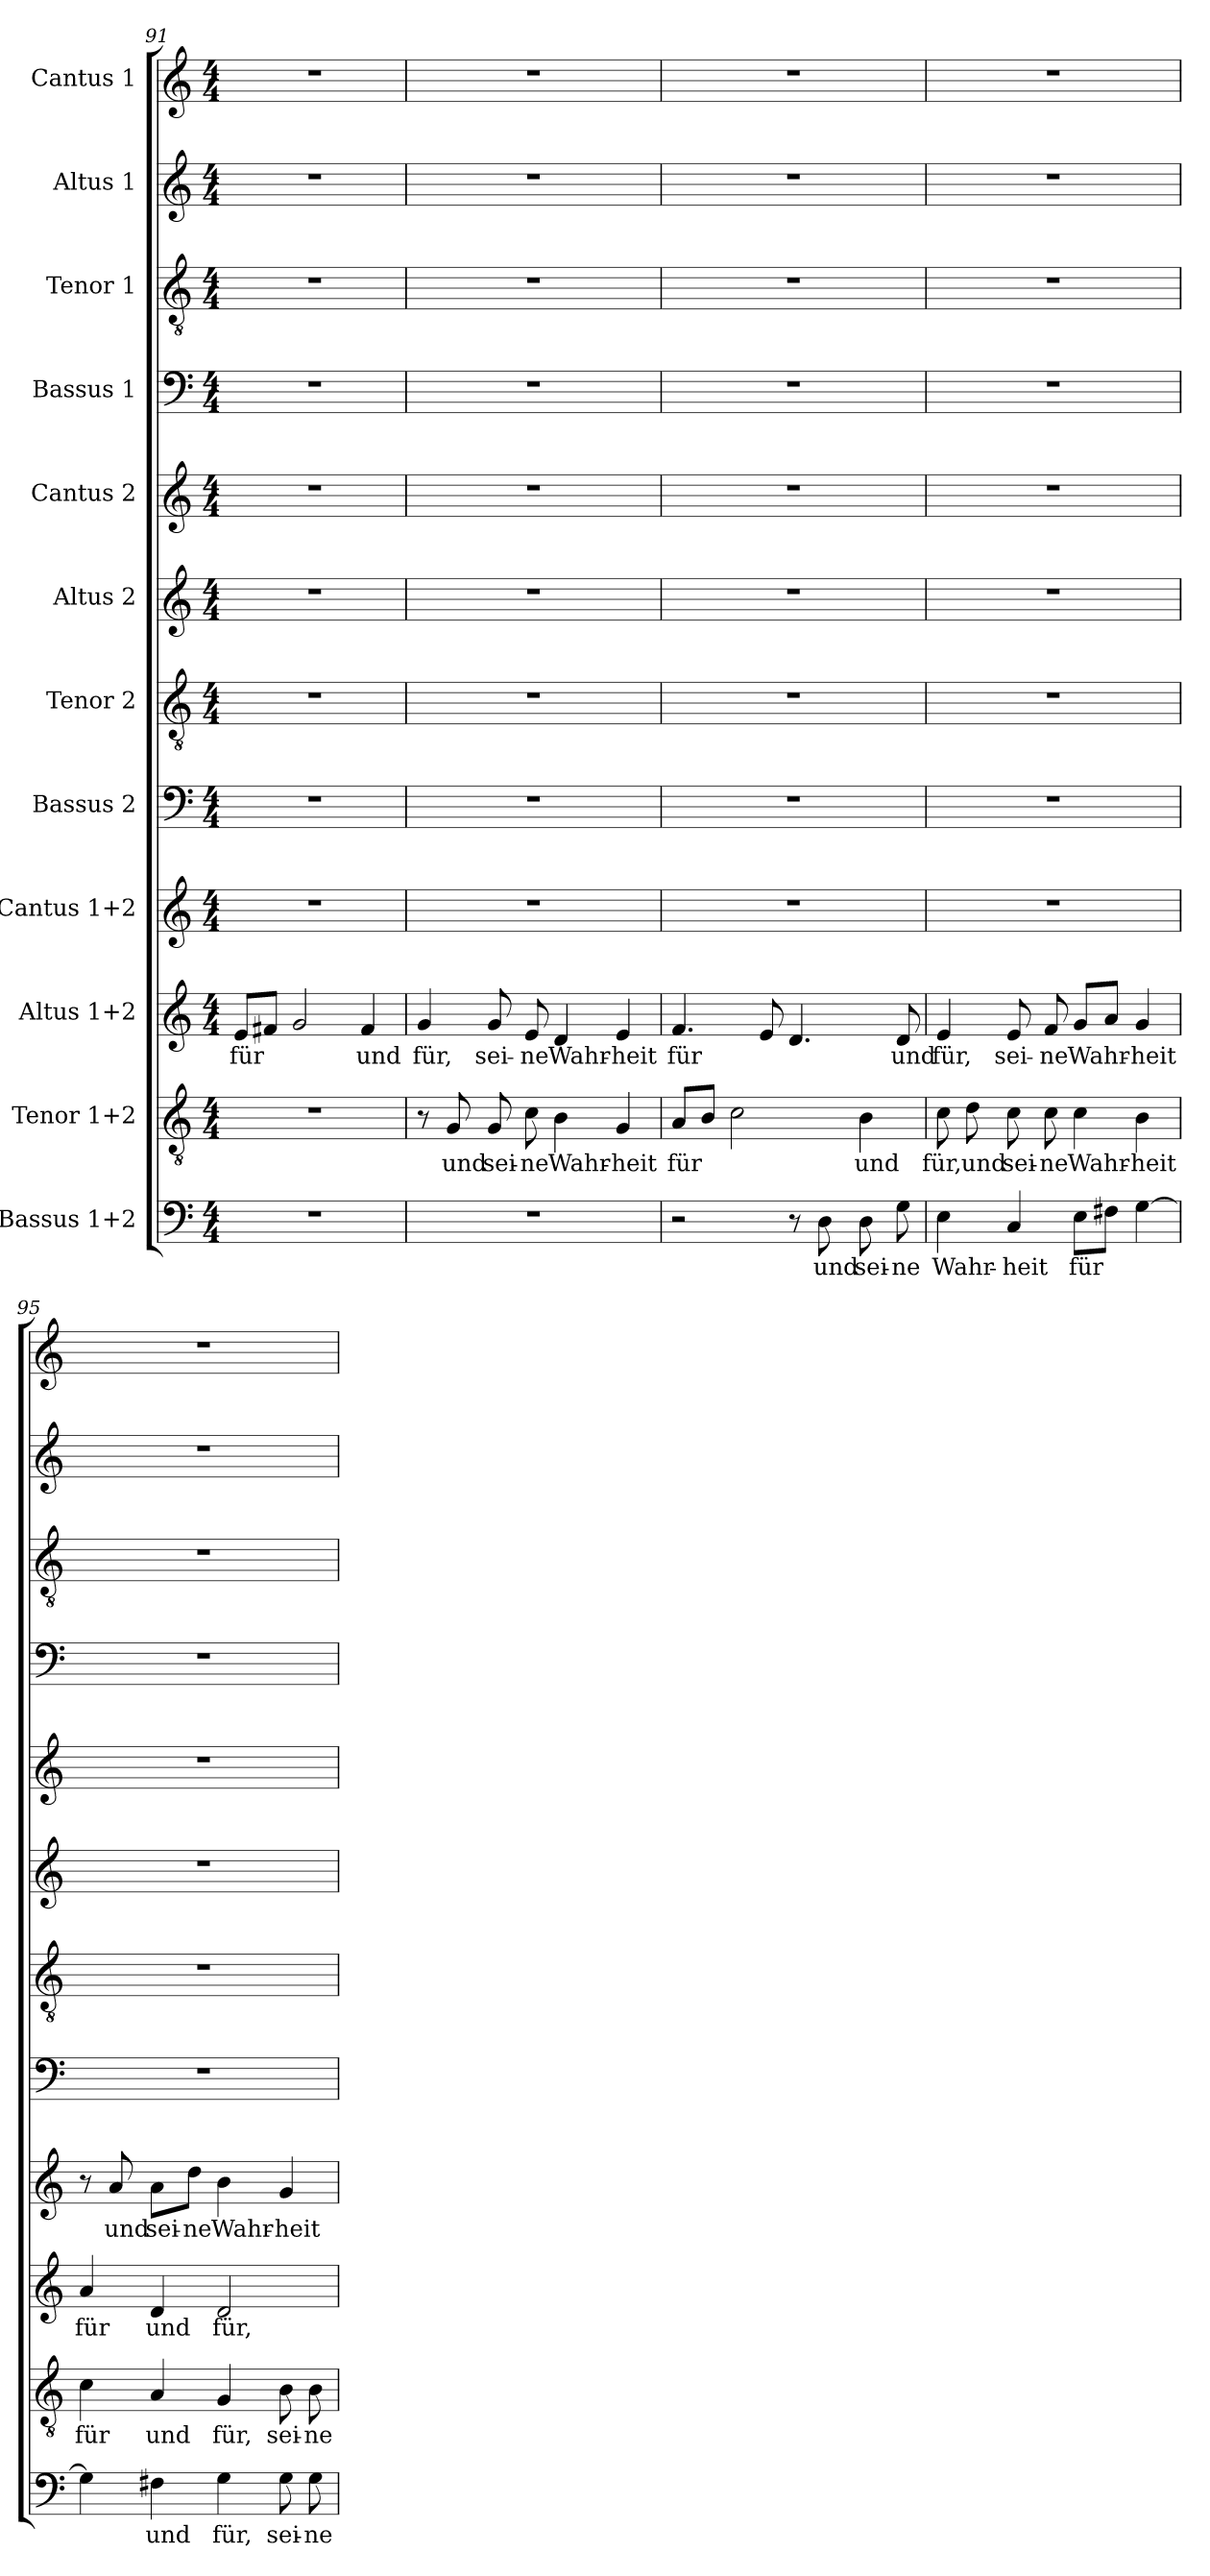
**kern	**text	**kern	**text	**kern	**text	**kern	**text	**kern	**kern	**kern	**kern	**kern	**kern	**kern	**kern
*part12	*part12	*part11	*part11	*part10	*part10	*part9	*part9	*part8	*part7	*part6	*part5	*part4	*part3	*part2	*part1
*staff12	*staff12	*staff11	*staff11	*staff10	*staff10	*staff9	*staff9	*staff8	*staff7	*staff6	*staff5	*staff4	*staff3	*staff2	*staff1
*I"Bassus 1+2	*	*I"Tenor 1+2	*	*I"Altus 1+2	*	*I"Cantus 1+2	*	*I"Bassus 2	*I"Tenor  2	*I"Altus 2	*I"Cantus 2	*I"Bassus 1	*I"Tenor  1	*I"Altus 1	*I"Cantus 1
*clefF4	*	*clefGv2	*	*clefG2	*	*clefG2	*	*clefF4	*clefGv2	*clefG2	*clefG2	*clefF4	*clefGv2	*clefG2	*clefG2
*k[]	*	*k[]	*	*k[]	*	*k[]	*	*k[]	*k[]	*k[]	*k[]	*k[]	*k[]	*k[]	*k[]
*M4/4	*	*M4/4	*	*M4/4	*	*M4/4	*	*M4/4	*M4/4	*M4/4	*M4/4	*M4/4	*M4/4	*M4/4	*M4/4
=91	=91	=91	=91	=91	=91	=91	=91	=91	=91	=91	=91	=91	=91	=91	=91
1r	.	1r	.	8e/L	für	1r	.	1r	1r	1r	1r	1r	1r	1r	1r
.	.	.	.	8f#X/J	.	.	.	.	.	.	.	.	.	.	.
.	.	.	.	2g/	.	.	.	.	.	.	.	.	.	.	.
.	.	.	.	4f#/	und	.	.	.	.	.	.	.	.	.	.
=92	=92	=92	=92	=92	=92	=92	=92	=92	=92	=92	=92	=92	=92	=92	=92
*	*	*	*	*	*	*^	*	*	*	*	*	*	*	*	*
1r	.	8r	.	4g/	für,	1r	4g/yy	.	1r	1r	1r	1r	1r	1r	1r	1r
.	.	8G/	und	.	.	.	.	.	.	.	.	.	.	.	.	.
.	.	8G/	sei-	8g/	sei-	.	4ryy	.	.	.	.	.	.	.	.	.
.	.	8c\	-ne	8e/	-ne	.	.	.	.	.	.	.	.	.	.	.
.	.	4B\	Wahr-	4d/	Wahr-	.	2ryy	.	.	.	.	.	.	.	.	.
.	.	4G/	-heit	4e/	-heit	.	.	.	.	.	.	.	.	.	.	.
*	*	*	*	*	*	*v	*v	*	*	*	*	*	*	*	*	*
=93	=93	=93	=93	=93	=93	=93	=93	=93	=93	=93	=93	=93	=93	=93	=93
2r	.	8A/L	für	4.f/	für	1r	.	1r	1r	1r	1r	1r	1r	1r	1r
.	.	8B/J	.	.	.	.	.	.	.	.	.	.	.	.	.
.	.	2c\	.	.	.	.	.	.	.	.	.	.	.	.	.
.	.	.	.	8e/	.	.	.	.	.	.	.	.	.	.	.
8r	.	.	.	4.d/	.	.	.	.	.	.	.	.	.	.	.
8D\	und	.	.	.	.	.	.	.	.	.	.	.	.	.	.
8D\	sei-	4B\	und	.	.	.	.	.	.	.	.	.	.	.	.
8G\	-ne	.	.	8d/	und	.	.	.	.	.	.	.	.	.	.
!!LO:LB:g=z
=94	=94	=94	=94	=94	=94	=94	=94	=94	=94	=94	=94	=94	=94	=94	=94
4E\	Wahr-	8c\	für,	4e/	für,	1r	.	1r	1r	1r	1r	1r	1r	1r	1r
.	.	8d\	und	.	.	.	.	.	.	.	.	.	.	.	.
4C/	-heit	8c\	sei-	8e/	sei-	.	.	.	.	.	.	.	.	.	.
.	.	8c\	-ne	8f/	-ne	.	.	.	.	.	.	.	.	.	.
8E\L	für	4c\	Wahr-	8g/L	Wahr-	.	.	.	.	.	.	.	.	.	.
8F#X\J	.	.	.	8a/J	.	.	.	.	.	.	.	.	.	.	.
[4G\	.	4B\	-heit	4g/	-heit	.	.	.	.	.	.	.	.	.	.
=95	=95	=95	=95	=95	=95	=95	=95	=95	=95	=95	=95	=95	=95	=95	=95
4G\]	.	4c\	für	4a/	für	8r	.	1r	1r	1r	1r	1r	1r	1r	1r
.	.	.	.	.	.	8a/	und	.	.	.	.	.	.	.	.
4F#X\	und	4A/	und	4d/	und	8a\L	sei-	.	.	.	.	.	.	.	.
.	.	.	.	.	.	8dd\J	-ne	.	.	.	.	.	.	.	.
4G\	für,	4G/	für,	2d/	für,	4b\	Wahr-	.	.	.	.	.	.	.	.
8G\	sei-	8B\	sei-	.	.	4g/	-heit	.	.	.	.	.	.	.	.
8G\	-ne	8B\	-ne	.	.	.	.	.	.	.	.	.	.	.	.
=	=	=	=	=	=	=	=	=	=	=	=	=	=	=	=
*-	*-	*-	*-	*-	*-	*-	*-	*-	*-	*-	*-	*-	*-	*-	*-
